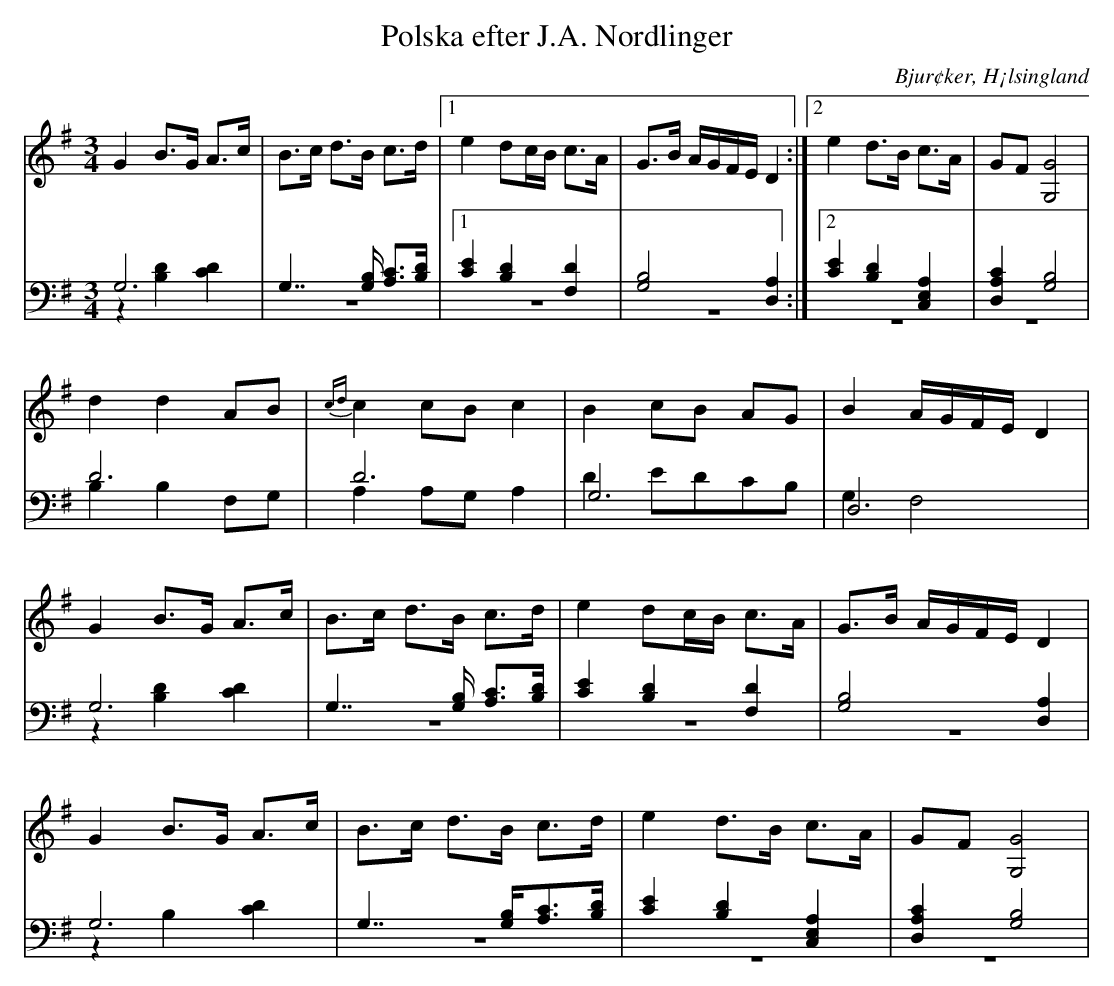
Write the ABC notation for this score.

X:1
T: Polska efter J.A. Nordlinger
O: Bjur¢ker, H¡lsingland
M: 3/4
L: 1/8
K: G
V:1
V:2
V:3 merge
V:1
G2 B>G A>c|B>c d>B c>d |1 e2 dc/B/ c>A| G>B A/G/F/E/ D2:|2 e2 d>B c>A|GF [G4G,4]  |
 d2 d2 AB|{c2/3d2/3}c2 cB c2|B2 cB AG|B2 A/G/F/E/ D2 |
G2 B>G A>c|B>c d>B c>d |e2 dc/B/ c>A|G>B A/G/F/E/ D2 |
G2 B>G A>c |B>c d>B c>d|e2 d>B c>A|GF [G,4G4] |
V:2 clef=bass
 G,6|G,7/2 [G,/B,/] [A,C]>[B,D]|1 [C2E2] [B,2D2] [F,2D2]| [G,4B,4] [D,2A,2]:|2 [C2E2] [B,2D2] [C,2E,2A,2]| [D,2A,2C2] [G,4B,4]|
D6 |D6 |G,6|D,6 |
G,6 | G,7/2 [G,/B,/] [A,C]>[B,D]| [C2E2] [B,2D2] [F,2D2]| [G,4B,4] [D,2A,2]|
G,6 |G,7/2 [G,/B,/][A,C]>[B,D]|[C2E2] [B,2D2] [C,2E,2A,2]|[D,2A,2C2] [G,4B,4] |
V:3 clef=bass
z2 [B,2D2] [C2D2]| z6|1 z6| z6:|2 z6|  z6|
B,2 B,2 F,G, |A,2 A,G, A,2 |D2 EDCB,|G,2 F,4 |
z2 [B,2D2] [C2D2]| z6 |z6 |z6|
z2 B,2 [C2D2] |z6|z6|z6|
